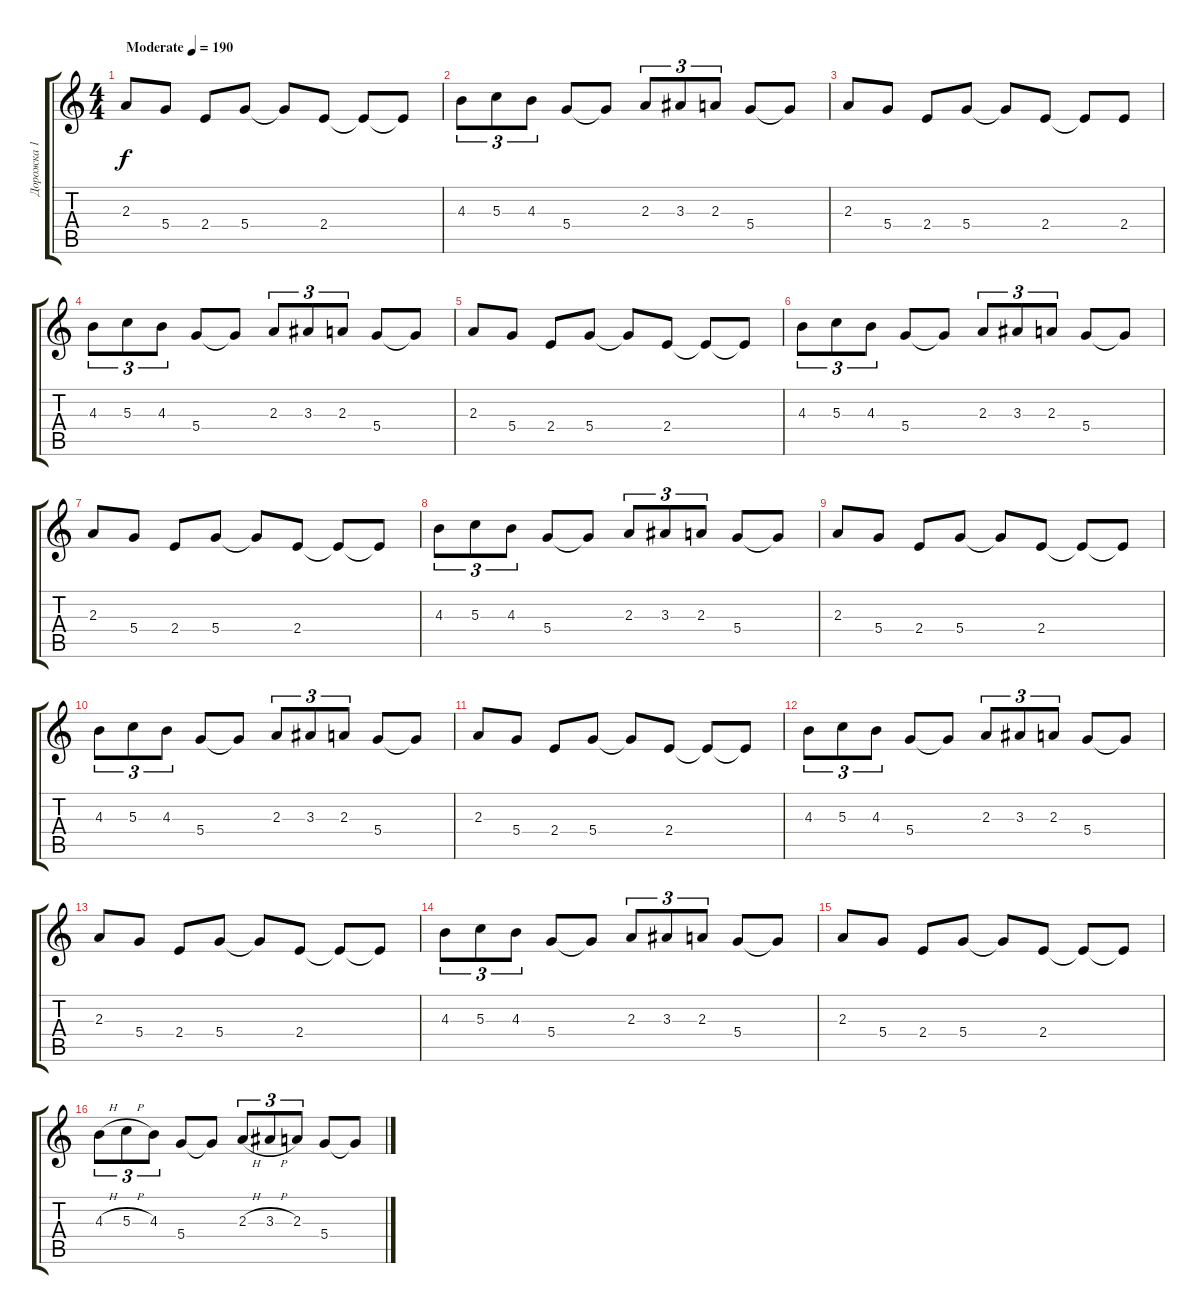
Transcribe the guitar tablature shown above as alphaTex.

\track ("Дорожка 1" "Дорожка 1") {instrument distortionguitar}
\staff {score tabs}
\tuning (E4 B3 G3 D3 A2 D2) {hide}
\ts (4 4)
\tempo (190 "Moderate")
\clef g2
\ks c
2.3.8{dy f instrument distortionguitar} 5.4.8 2.4.8 5.4.8 5.4{t}.8 2.4.8 2.4{t}.8 2.4{t}.8 |
4.3.8{tu (3 2)} 5.3.8{tu (3 2)} 4.3.8{tu (3 2)} 5.4.8 5.4{t}.8 2.3.8{tu (3 2)} 3.3.8{tu (3 2)} 2.3.8{tu (3 2)} 5.4.8 5.4{t}.8 |
2.3.8 5.4.8 2.4.8 5.4.8 5.4{t}.8 2.4.8 2.4{t}.8 2.4.8 |
4.3.8{tu (3 2)} 5.3.8{tu (3 2)} 4.3.8{tu (3 2)} 5.4.8 5.4{t}.8 2.3.8{tu (3 2)} 3.3.8{tu (3 2)} 2.3.8{tu (3 2)} 5.4.8 5.4{t}.8 |
2.3.8 5.4.8 2.4.8 5.4.8 5.4{t}.8 2.4.8 2.4{t}.8 2.4{t}.8 |
4.3.8{tu (3 2)} 5.3.8{tu (3 2)} 4.3.8{tu (3 2)} 5.4.8 5.4{t}.8 2.3.8{tu (3 2)} 3.3.8{tu (3 2)} 2.3.8{tu (3 2)} 5.4.8 5.4{t}.8 |
2.3.8 5.4.8 2.4.8 5.4.8 5.4{t}.8 2.4.8 2.4{t}.8 2.4{t}.8 |
4.3.8{tu (3 2)} 5.3.8{tu (3 2)} 4.3.8{tu (3 2)} 5.4.8 5.4{t}.8 2.3.8{tu (3 2)} 3.3.8{tu (3 2)} 2.3.8{tu (3 2)} 5.4.8 5.4{t}.8 |
2.3.8 5.4.8 2.4.8 5.4.8 5.4{t}.8 2.4.8 2.4{t}.8 2.4{t}.8 |
4.3.8{tu (3 2)} 5.3.8{tu (3 2)} 4.3.8{tu (3 2)} 5.4.8 5.4{t}.8 2.3.8{tu (3 2)} 3.3.8{tu (3 2)} 2.3.8{tu (3 2)} 5.4.8 5.4{t}.8 |
2.3.8 5.4.8 2.4.8 5.4.8 5.4{t}.8 2.4.8 2.4{t}.8 2.4{t}.8 |
4.3.8{tu (3 2)} 5.3.8{tu (3 2)} 4.3.8{tu (3 2)} 5.4.8 5.4{t}.8 2.3.8{tu (3 2)} 3.3.8{tu (3 2)} 2.3.8{tu (3 2)} 5.4.8 5.4{t}.8 |
2.3.8 5.4.8 2.4.8 5.4.8 5.4{t}.8 2.4.8 2.4{t}.8 2.4{t}.8 |
4.3.8{tu (3 2)} 5.3.8{tu (3 2)} 4.3.8{tu (3 2)} 5.4.8 5.4{t}.8 2.3.8{tu (3 2)} 3.3.8{tu (3 2)} 2.3.8{tu (3 2)} 5.4.8 5.4{t}.8 |
2.3.8 5.4.8 2.4.8 5.4.8 5.4{t}.8 2.4.8 2.4{t}.8 2.4{t}.8 |
4.3{h}.8{tu (3 2)} 5.3{h}.8{tu (3 2)} 4.3.8{tu (3 2)} 5.4.8 5.4{t}.8 2.3{h}.8{tu (3 2)} 3.3{h}.8{tu (3 2)} 2.3.8{tu (3 2)} 5.4.8 5.4{t}.8
